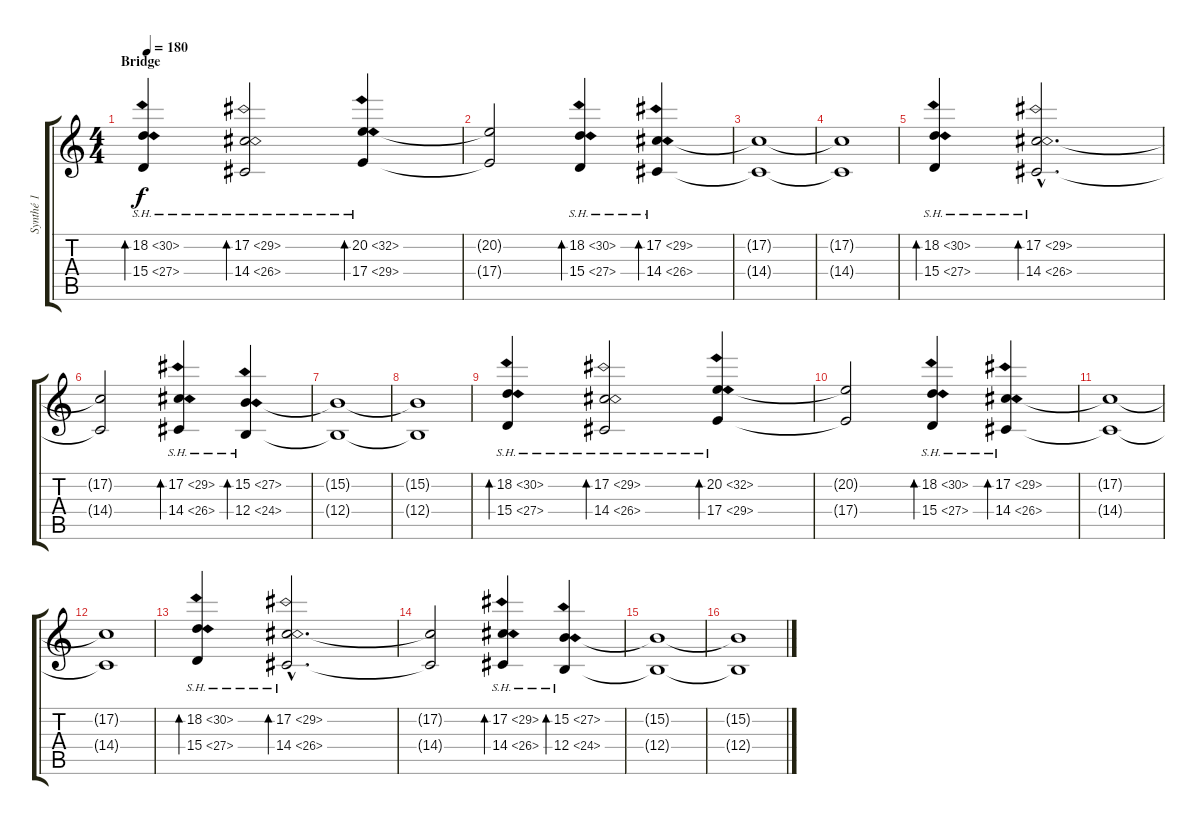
\track ("Synthé 1" "Synthé 1") {instrument stringensemble1}
\staff {score tabs}
\tuning (Db4 Ab3 E3 B2 Gb2 B1) {hide}
\ts (4 4)
\section ("" "Bridge")
\tempo 180
\clef g2
\ks c
(18.2{sh 12} 15.4{sh 12}).4{bd 120 dy f volume 11 balance 8 instrument acousticgrandpiano} (17.2{sh 12} 14.4{sh 12}).2{bd 120} (20.2{sh 12} 17.4{sh 12}).4{bd 120} |
(20.2{t} 17.4{t}).2 (18.2{sh 12} 15.4{sh 12}).4{bd 120} (17.2{sh 12} 14.4{sh 12}).4{bd 120} |
(17.2{t} 14.4{t}).1 |
(17.2{t} 14.4{t}).1 |
(18.2{sh 12} 15.4{sh 12}).4{bd 120} (17.2{sh 12 hac} 14.4{sh 12 hac}).2{d bd 120} |
(17.2{t} 14.4{t}).2 (17.2{sh 12} 14.4{sh 12}).4{bd 120} (15.2{sh 12} 12.4{sh 12}).4{bd 120} |
(15.2{t} 12.4{t}).1 |
(15.2{t} 12.4{t}).1 |
(18.2{sh 12} 15.4{sh 12}).4{bd 120 volume 11 balance 8 instrument acousticgrandpiano} (17.2{sh 12} 14.4{sh 12}).2{bd 120} (20.2{sh 12} 17.4{sh 12}).4{bd 120} |
(20.2{t} 17.4{t}).2 (18.2{sh 12} 15.4{sh 12}).4{bd 120} (17.2{sh 12} 14.4{sh 12}).4{bd 120} |
(17.2{t} 14.4{t}).1 |
(17.2{t} 14.4{t}).1 |
(18.2{sh 12} 15.4{sh 12}).4{bd 120} (17.2{sh 12 hac} 14.4{sh 12 hac}).2{d bd 120} |
(17.2{t} 14.4{t}).2 (17.2{sh 12} 14.4{sh 12}).4{bd 120} (15.2{sh 12} 12.4{sh 12}).4{bd 120} |
(15.2{t} 12.4{t}).1 |
(15.2{t} 12.4{t}).1
